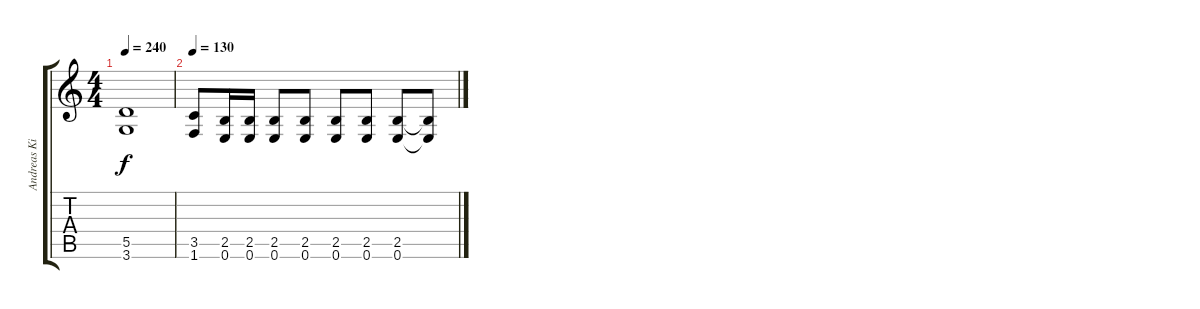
\track ("Andreas Kisser" "Andreas Ki") {instrument distortionguitar}
\staff {score tabs}
\tuning (E4 B3 G3 D3 A2 E2) {hide}
\ts (4 4)
\tempo 240
\clef g2
\ks c
(5.5 3.6).1{dy f} |
\tempo 130
(3.5 1.6).8 (2.5 0.6).16 (2.5 0.6).16 (2.5 0.6).8 (2.5 0.6).8 (2.5 0.6).8 (2.5 0.6).8 (2.5 0.6).8 (2.5{t} 0.6{t}).8
